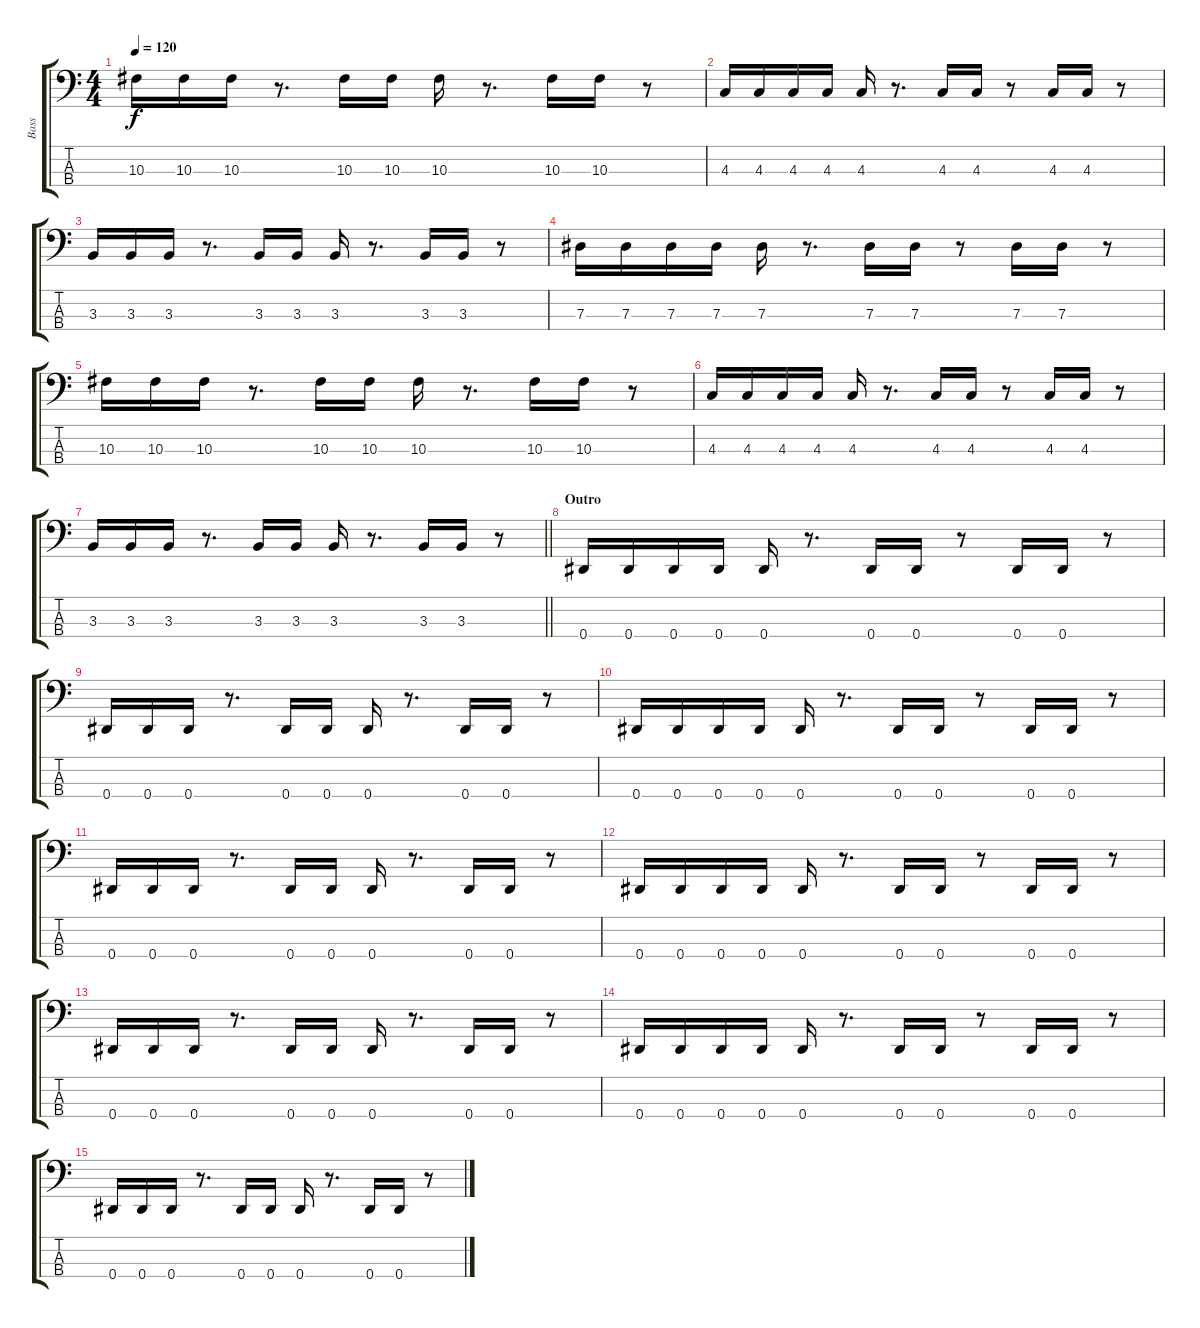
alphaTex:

\track ("Bass" "Bass") {instrument electricbassfinger}
\staff {score tabs}
\tuning (Gb2 Db2 Ab1 Eb1) {hide}
\ts (4 4)
\tempo 120
\clef f4
\ks c
10.3.16{dy f} 10.3.16 10.3.16 r.8{d} 10.3.16 10.3.16 10.3.16 r.8{d} 10.3.16 10.3.16 r.8 |
4.3.16 4.3.16 4.3.16 4.3.16 4.3.16 r.8{d} 4.3.16 4.3.16 r.8 4.3.16 4.3.16 r.8 |
3.3.16 3.3.16 3.3.16 r.8{d} 3.3.16 3.3.16 3.3.16 r.8{d} 3.3.16 3.3.16 r.8 |
7.3.16 7.3.16 7.3.16 7.3.16 7.3.16 r.8{d} 7.3.16 7.3.16 r.8 7.3.16 7.3.16 r.8 |
10.3.16 10.3.16 10.3.16 r.8{d} 10.3.16 10.3.16 10.3.16 r.8{d} 10.3.16 10.3.16 r.8 |
4.3.16 4.3.16 4.3.16 4.3.16 4.3.16 r.8{d} 4.3.16 4.3.16 r.8 4.3.16 4.3.16 r.8 |
\barLineRight lightlight
3.3.16 3.3.16 3.3.16 r.8{d} 3.3.16 3.3.16 3.3.16 r.8{d} 3.3.16 3.3.16 r.8 |
\section ("" "Outro")
0.4.16 0.4.16 0.4.16 0.4.16 0.4.16 r.8{d} 0.4.16 0.4.16 r.8 0.4.16 0.4.16 r.8 |
0.4.16 0.4.16 0.4.16 r.8{d} 0.4.16 0.4.16 0.4.16 r.8{d} 0.4.16 0.4.16 r.8 |
0.4.16 0.4.16 0.4.16 0.4.16 0.4.16 r.8{d} 0.4.16 0.4.16 r.8 0.4.16 0.4.16 r.8 |
0.4.16 0.4.16 0.4.16 r.8{d} 0.4.16 0.4.16 0.4.16 r.8{d} 0.4.16 0.4.16 r.8 |
0.4.16 0.4.16 0.4.16 0.4.16 0.4.16 r.8{d} 0.4.16 0.4.16 r.8 0.4.16 0.4.16 r.8 |
0.4.16 0.4.16 0.4.16 r.8{d} 0.4.16 0.4.16 0.4.16 r.8{d} 0.4.16 0.4.16 r.8 |
0.4.16 0.4.16 0.4.16 0.4.16 0.4.16 r.8{d} 0.4.16 0.4.16 r.8 0.4.16 0.4.16 r.8 |
0.4.16 0.4.16 0.4.16 r.8{d} 0.4.16 0.4.16 0.4.16 r.8{d} 0.4.16 0.4.16 r.8
